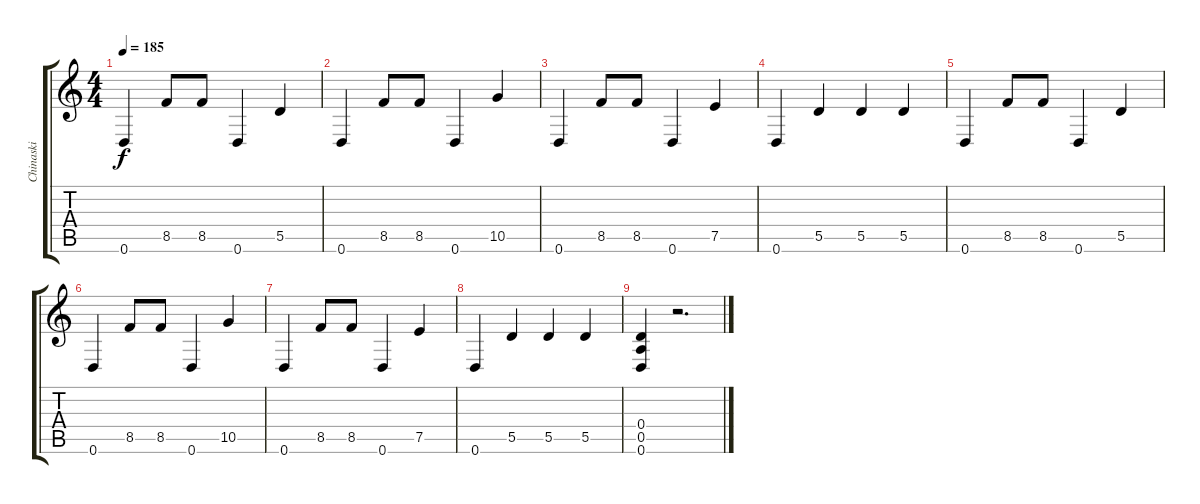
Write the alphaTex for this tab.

\track ("Chinaski" "Chinaski") {instrument overdrivenguitar}
\staff {score tabs}
\tuning (E4 B3 G3 D3 A2 D2) {hide}
\ts (4 4)
\tempo 185
\clef g2
\ks c
0.6.4{dy f} 8.5.8 8.5.8 0.6.4 5.5.4 |
0.6.4 8.5.8 8.5.8 0.6.4 10.5.4 |
0.6.4 8.5.8 8.5.8 0.6.4 7.5.4 |
0.6.4 5.5.4 5.5.4 5.5.4 |
0.6.4 8.5.8 8.5.8 0.6.4 5.5.4 |
0.6.4 8.5.8 8.5.8 0.6.4 10.5.4 |
0.6.4 8.5.8 8.5.8 0.6.4 7.5.4 |
0.6.4 5.5.4 5.5.4 5.5.4 |
(0.4 0.5 0.6).4 r.2{d}
